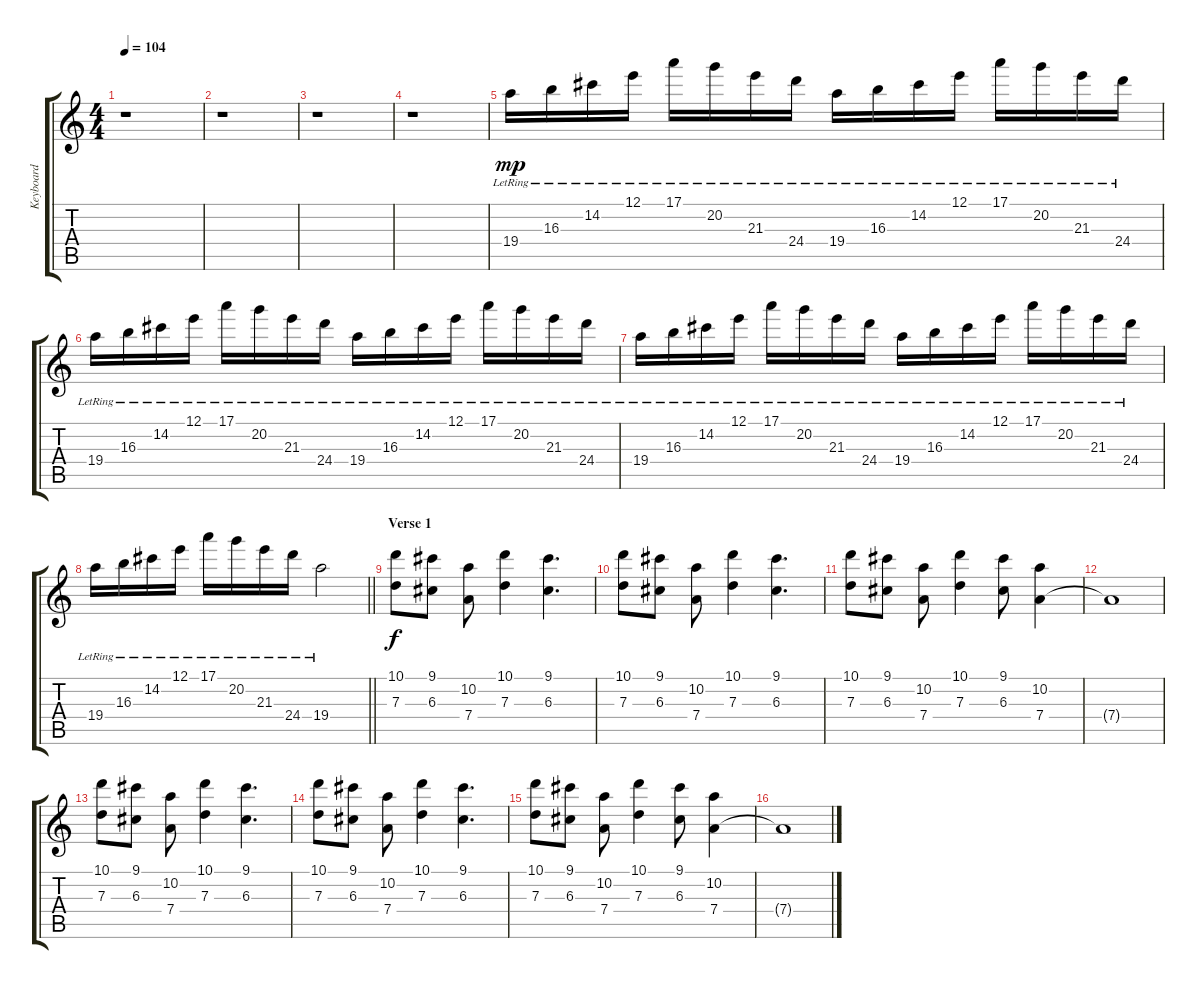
\track ("Keyboard" "Keyboard") {instrument rockorgan}
\staff {score tabs}
\tuning (E5 B4 G4 D4 A3 E3) {hide}
\ts (4 4)
\tempo 104
\clef g2
\ks c
r.1{dy mp instrument rockorgan} |
r.1 |
r.1 |
r.1 |
19.4{lr}.16{volume 8} 16.3{lr}.16 14.2{lr}.16 12.1{lr}.16 17.1{lr}.16 20.2{lr}.16 21.3{lr}.16 24.4{lr}.16 19.4{lr}.16 16.3{lr}.16 14.2{lr}.16 12.1{lr}.16 17.1{lr}.16 20.2{lr}.16 21.3{lr}.16 24.4{lr}.16 |
19.4{lr}.16 16.3{lr}.16 14.2{lr}.16 12.1{lr}.16 17.1{lr}.16 20.2{lr}.16 21.3{lr}.16 24.4{lr}.16 19.4{lr}.16 16.3{lr}.16 14.2{lr}.16 12.1{lr}.16 17.1{lr}.16 20.2{lr}.16 21.3{lr}.16 24.4{lr}.16 |
19.4{lr}.16{volume 16} 16.3{lr}.16 14.2{lr}.16 12.1{lr}.16 17.1{lr}.16 20.2{lr}.16 21.3{lr}.16 24.4{lr}.16 19.4{lr}.16 16.3{lr}.16 14.2{lr}.16 12.1{lr}.16 17.1{lr}.16 20.2{lr}.16 21.3{lr}.16 24.4{lr}.16 |
\barLineRight lightlight
19.4{lr}.16 16.3{lr}.16 14.2{lr}.16 12.1{lr}.16 17.1{lr}.16 20.2{lr}.16 21.3{lr}.16 24.4{lr}.16 19.4{lr}.2 |
\section ("" "Verse 1")
(10.1 7.3).8{dy f volume 8} (9.1 6.3).8 (10.2 7.4).8 (10.1 7.3).4 (9.1 6.3).4{d} |
(10.1 7.3).8 (9.1 6.3).8 (10.2 7.4).8 (10.1 7.3).4 (9.1 6.3).4{d} |
(10.1 7.3).8 (9.1 6.3).8 (10.2 7.4).8 (10.1 7.3).4 (9.1 6.3).8 (10.2 7.4).4 |
7.4{t}.1 |
(10.1 7.3).8 (9.1 6.3).8 (10.2 7.4).8 (10.1 7.3).4 (9.1 6.3).4{d} |
(10.1 7.3).8 (9.1 6.3).8 (10.2 7.4).8 (10.1 7.3).4 (9.1 6.3).4{d} |
(10.1 7.3).8 (9.1 6.3).8 (10.2 7.4).8 (10.1 7.3).4 (9.1 6.3).8 (10.2 7.4).4 |
7.4{t}.1
